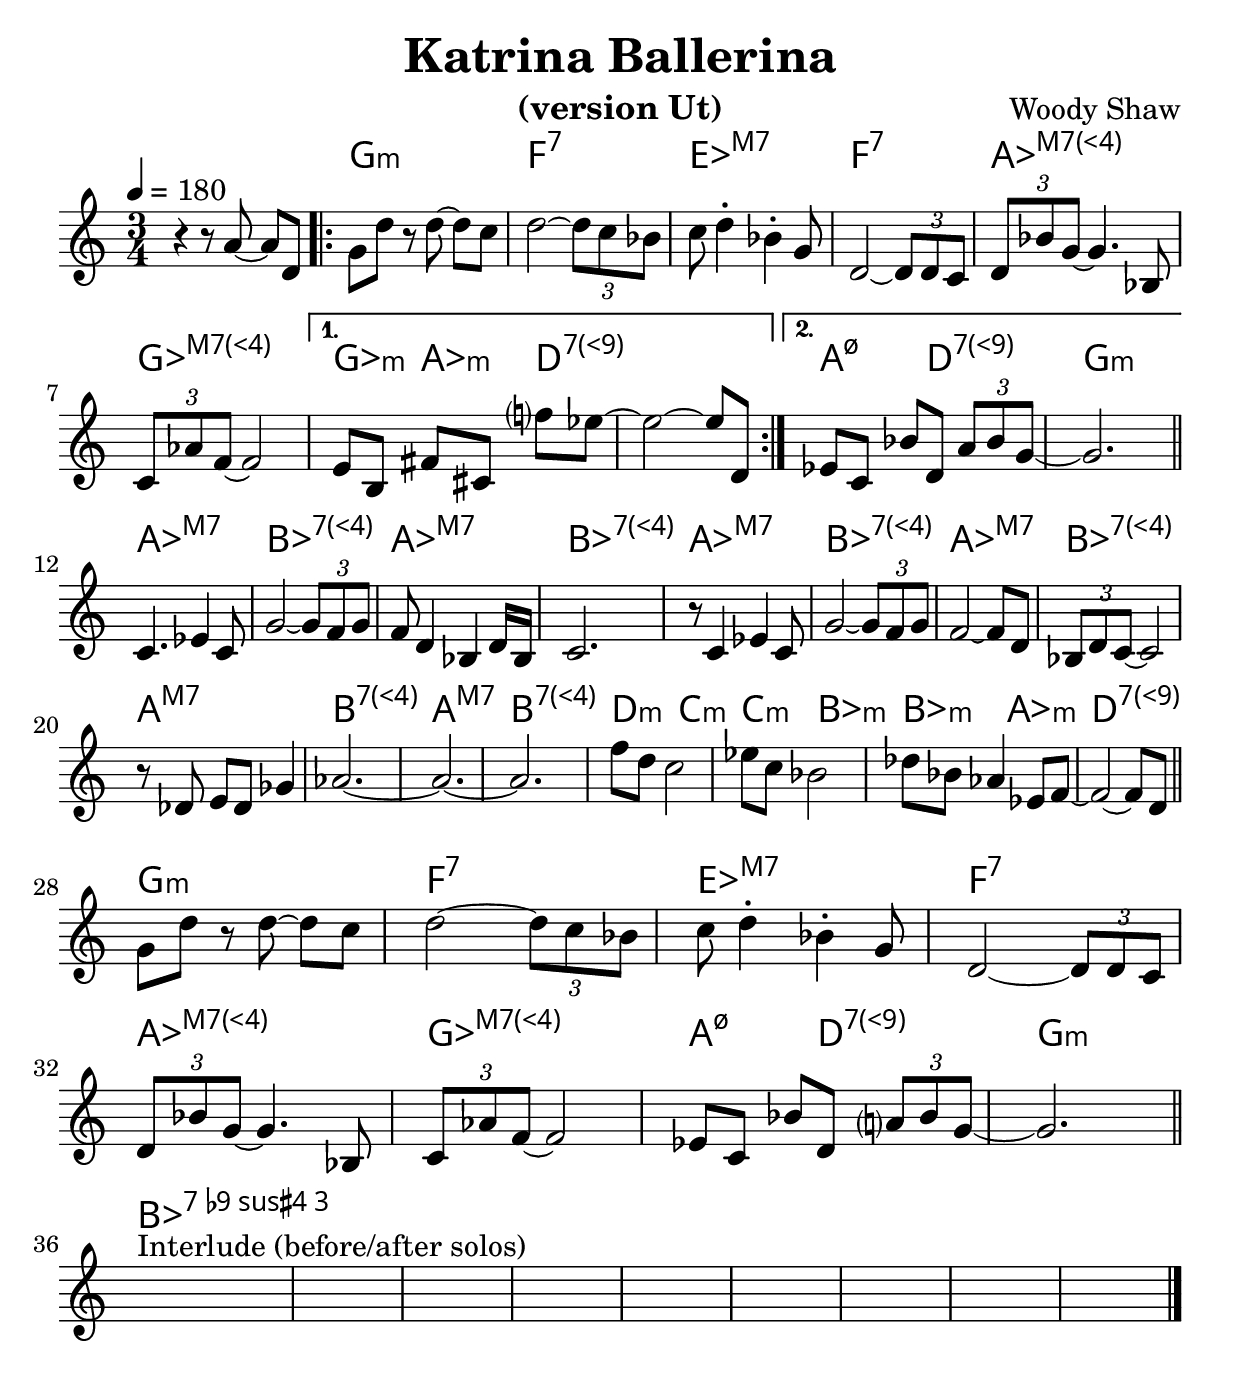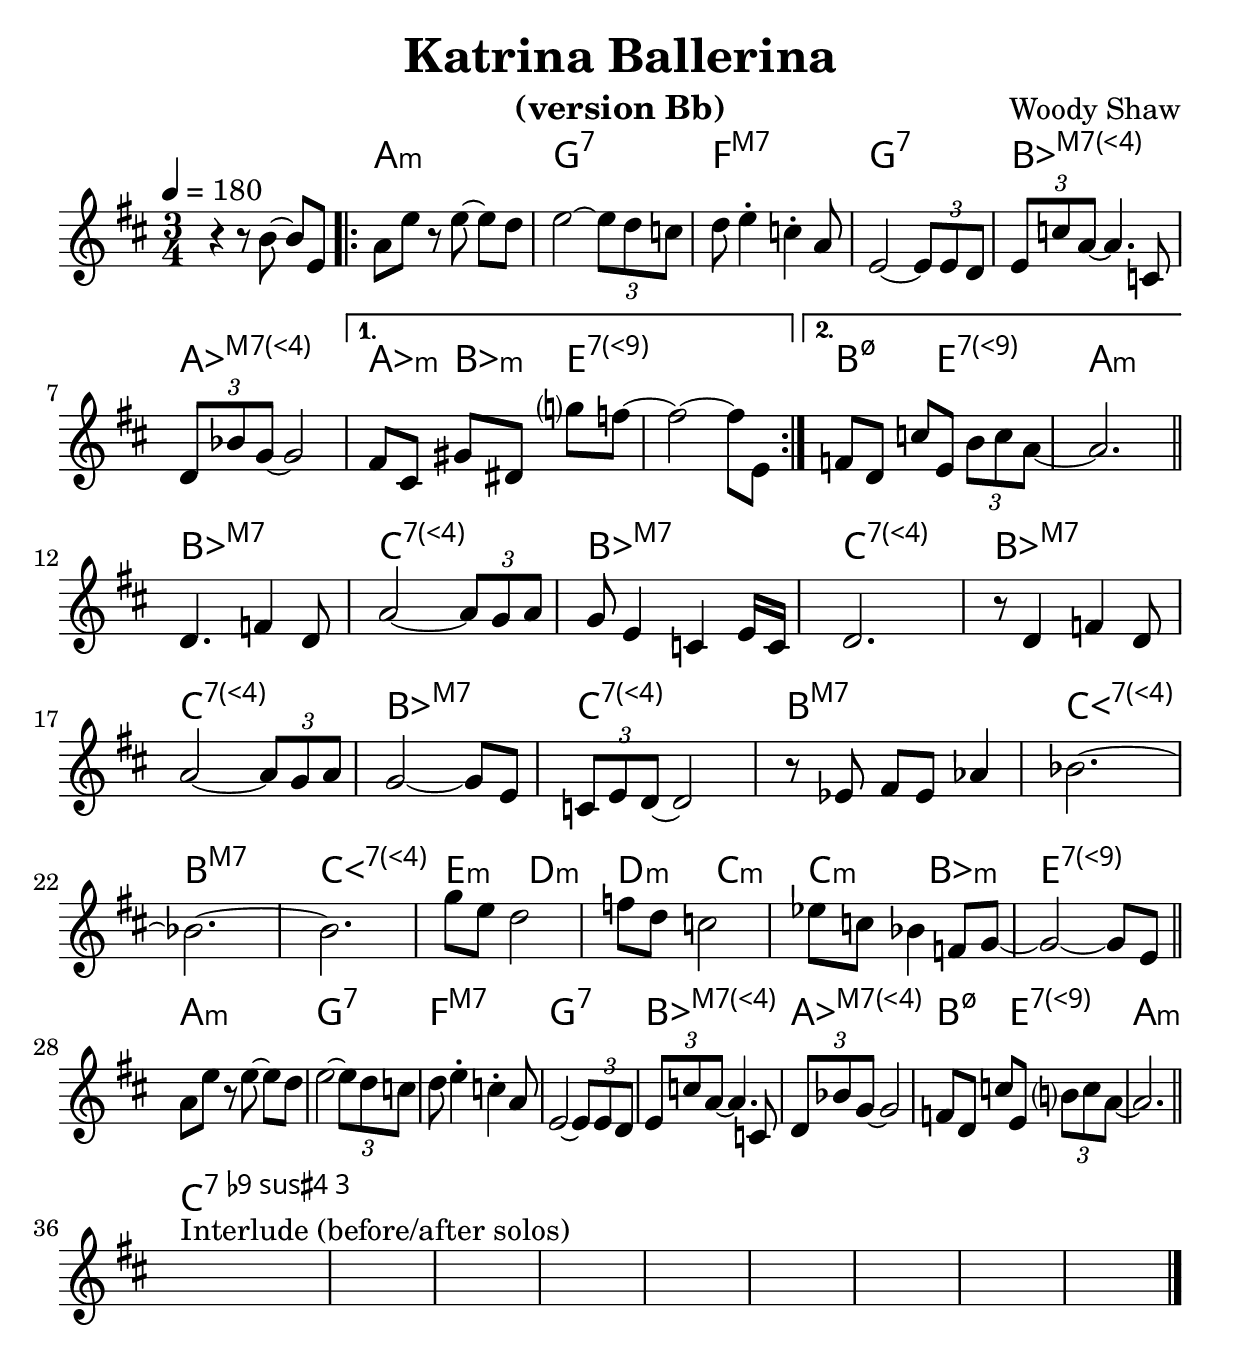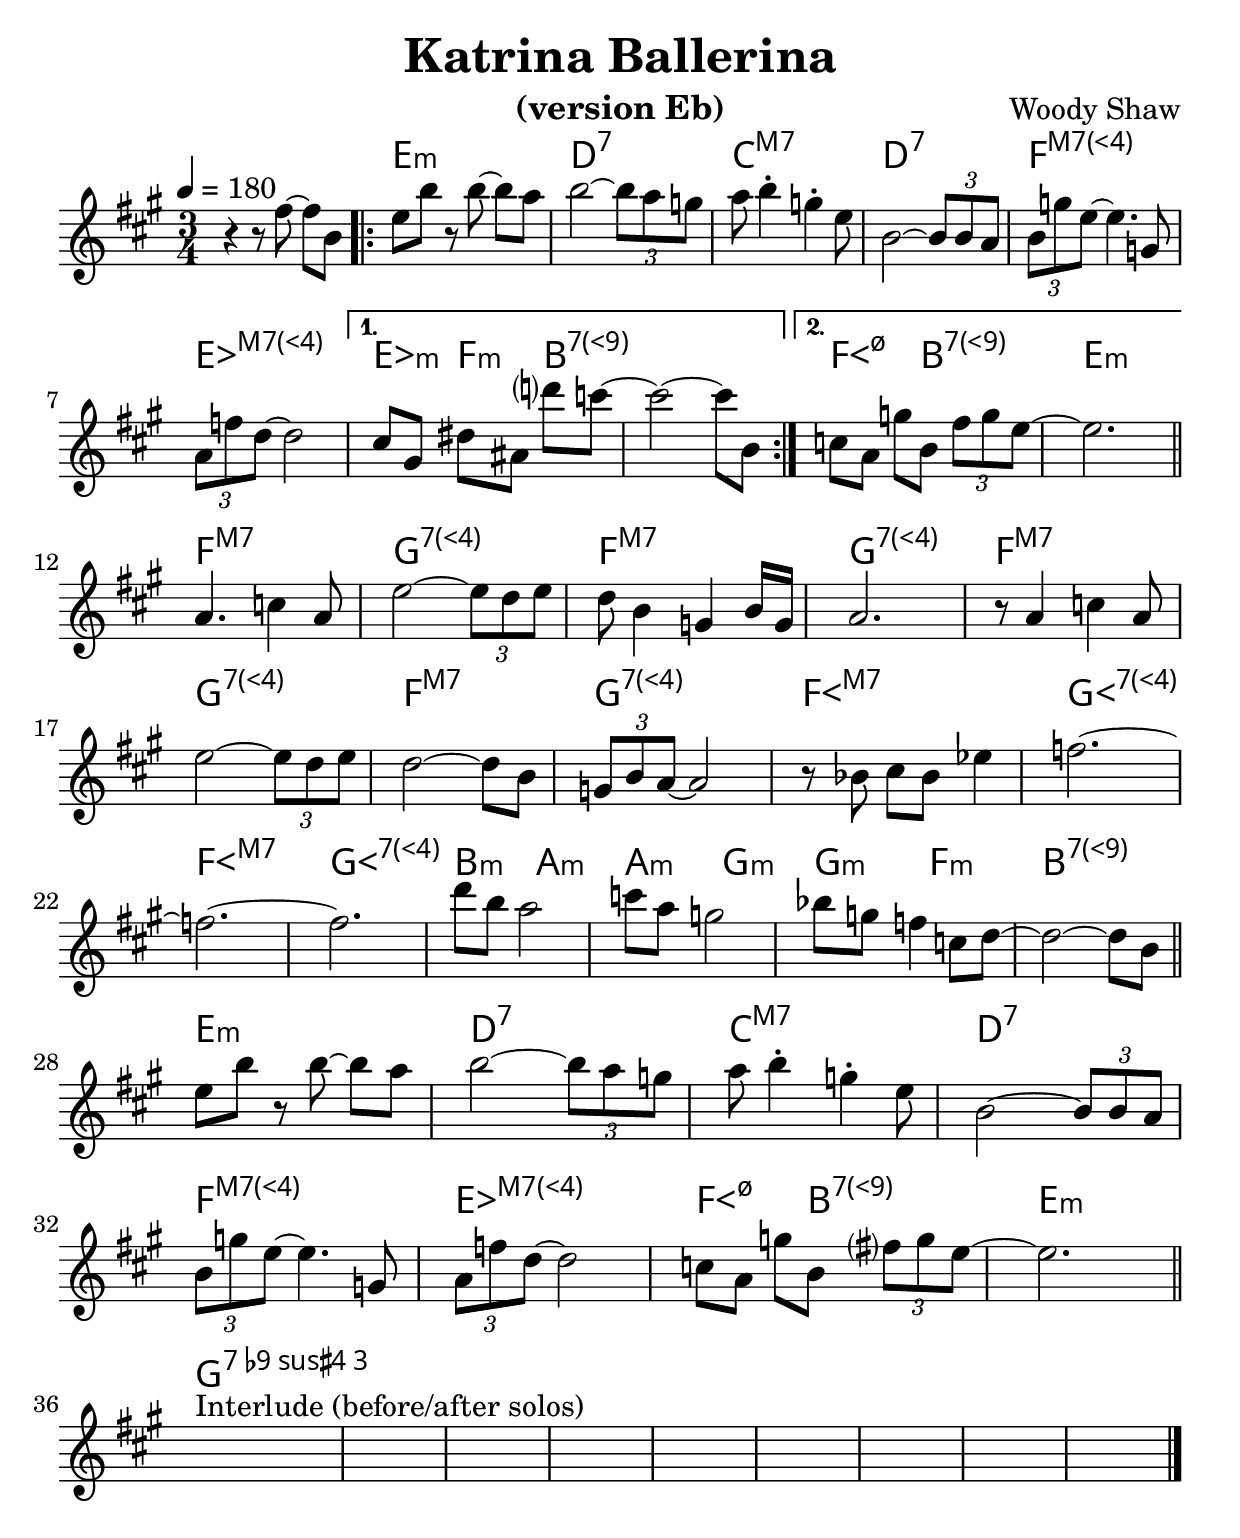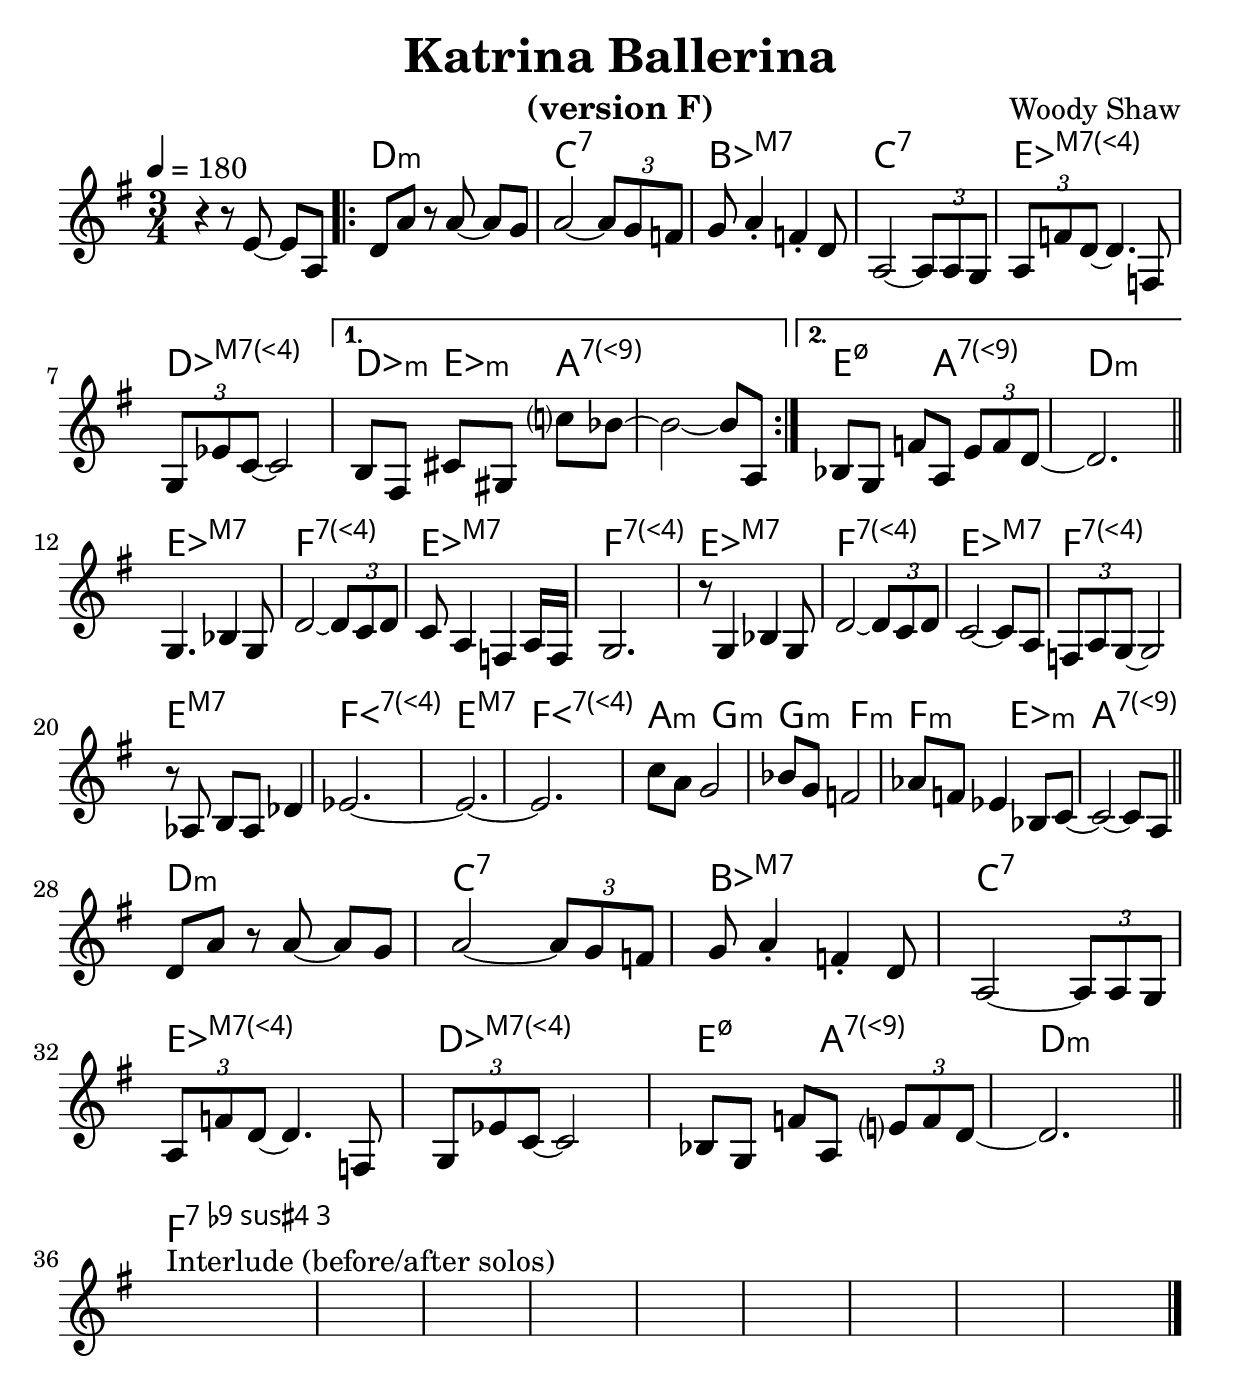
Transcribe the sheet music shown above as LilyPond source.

% Created on Mon Sep 20 15:23:38 CEST 2010
\version "2.22.0"

#(set-global-staff-size 26)
#(set-default-paper-size "a4")

\include "utils/AccordsJazzDefs.ly"

\paper { indent = 0\cm} 

\header {
	title = "Katrina Ballerina" 
 	composer = "Woody Shaw"
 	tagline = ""

}


accords = \chords {
  s2. \repeat volta 2 {
  g:m f:7 es:maj7 f:7 aes:maj7.4+ ges:maj7.4+}
  \alternative {{ges4:m aes:m d:7.9+ s2.}
                {a4.:m7.5- d:7.9+ g2.:m}}
  aes:maj7 bes:7.4+ aes:maj7 bes:7.4+
  aes:maj7 bes:7.4+ aes:maj7 bes:7.4+
  a:maj7 b:7.4+ a:maj7 b:7.4+
  d4.:m c:m c:m bes:m bes:m aes:m d2.:7.9+
  g:m f:7 es:maj7 f:7 aes:maj7.4+ ges:maj7.4+
  a4.:m7.5- d:7.9+ g2.:m
  bes:7.4+.9- s s s s s s s
}

theme = \new Staff {
	\time 3/4
	\tempo 4 = 180
	\set Staff.midiInstrument = "trumpet"
	\key c \major
	\clef treble
	\accidentalStyle "modern-cautionary"
	\relative c' { 	
 % Type notes here 
\compressEmptyMeasures
\set Timing.beamExceptions = #'()
r4 r8 a'~ a d,
\repeat volta 2 {
  g d' r d~ d c
  d2~ \tuplet 3/2 {d8 c bes}
  c d4-. bes-. g8
  d2~ \tuplet 3/2 {d8 d c}
  \tuplet 3/2 {d bes' g~} g4. bes,8
  \tuplet 3/2 {c aes' f~} f2
}
\alternative {
  {e8 b fis' cis f' es~ es2~ es8 d,}
  {es c bes' d, \tuplet 3/2 {a' bes g~} g2.}}
\bar "||" \break
c,4. es4 c8 g'2~ \tuplet 3/2 {g8 f g}
f d4 bes d16 bes c2.
r8 c4 es4 c8 g'2~ \tuplet 3/2 {g8 f g}
f2~ f8 d \tuplet 3/2 {bes d c~} c2
r8 des e des ges4 aes2.~ aes~ aes
f'8 d c2 es8 c bes2 
des8 bes aes4 es8 f~ f2~ f8 d
\bar "||" \break
  g d' r d~ d c
  d2~ \tuplet 3/2 {d8 c bes}
  c d4-. bes-. g8
  d2~ \tuplet 3/2 {d8 d c}
  \tuplet 3/2 {d bes' g~} g4. bes,8
  \tuplet 3/2 {c aes' f~} f2
  es8 c bes' d, \tuplet 3/2 {a' bes g~} g2.
  \bar "||" \break
s2.^"Interlude (before/after solos)" s s s s s s s s
\bar "|."
}
}


\include "utils/books.ly"